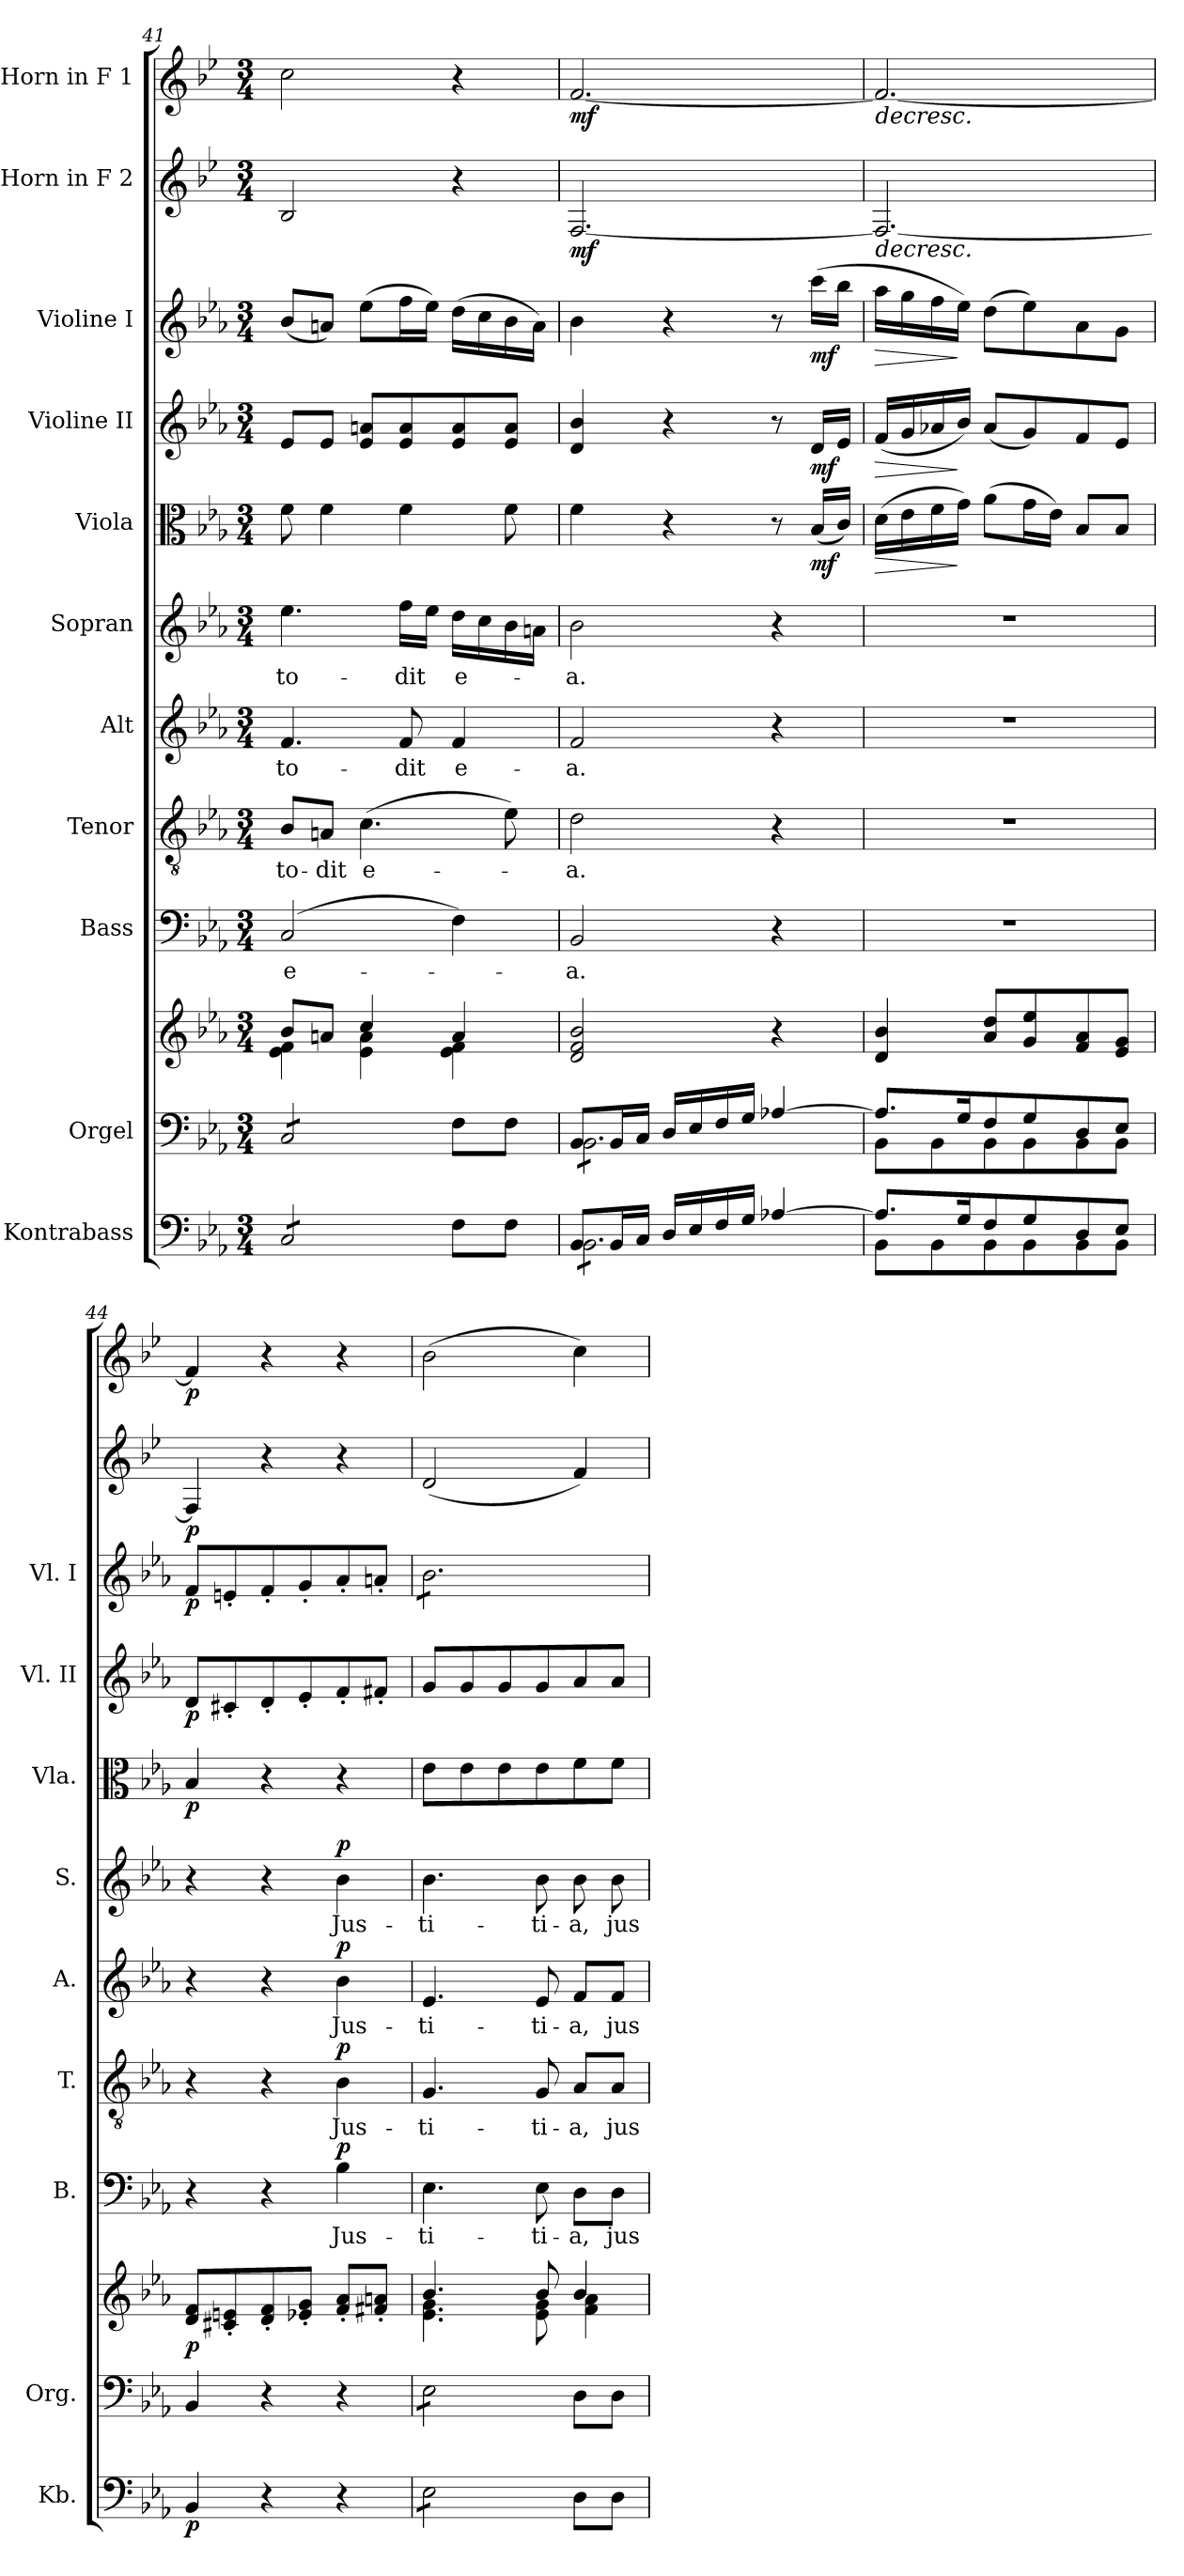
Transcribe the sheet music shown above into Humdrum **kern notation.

**kern	**dynam	**kern	**kern	**dynam	**kern	**text	**dynam	**kern	**text	**dynam	**kern	**text	**dynam	**kern	**text	**dynam	**kern	**dynam	**kern	**dynam	**kern	**dynam	**kern	**dynam	**kern	**dynam
*part11	*part11	*part10	*part10	*part10	*part9	*part9	*part9	*part8	*part8	*part8	*part7	*part7	*part7	*part6	*part6	*part6	*part5	*part5	*part4	*part4	*part3	*part3	*part2	*part2	*part1	*part1
*staff12	*staff12	*staff11	*staff10	*staff10/11	*staff9	*staff9	*staff9	*staff8	*staff8	*staff8	*staff7	*staff7	*staff7	*staff6	*staff6	*staff6	*staff5	*staff5	*staff4	*staff4	*staff3	*staff3	*staff2	*staff2	*staff1	*staff1
*I"Kontrabass	*	*I"Orgel	*	*	*I"Bass	*	*	*I"Tenor	*	*	*I"Alt	*	*	*I"Sopran	*	*	*I"Viola	*	*I"Violine II	*	*I"Violine I	*	*I"Horn in F 2	*	*I"Horn in F 1	*
*I'Kb.	*	*I'Org.	*	*	*I'B.	*	*	*I'T.	*	*	*I'A.	*	*	*I'S.	*	*	*I'Vla.	*	*I'Vl. II	*	*I'Vl. I	*	*	*	*	*
*clefF4	*	*clefF4	*clefG2	*	*clefF4	*	*	*clefGv2	*	*	*clefG2	*	*	*clefG2	*	*	*clefC3	*	*clefG2	*	*clefG2	*	*clefG2	*	*clefG2	*
*ITrd7c12	*	*	*	*	*	*	*	*	*	*	*	*	*	*	*	*	*	*	*	*	*	*	*ITrd4c7	*	*ITrd4c7	*
*k[b-e-a-]	*	*k[b-e-a-]	*k[b-e-a-]	*	*k[b-e-a-]	*	*	*k[b-e-a-]	*	*	*k[b-e-a-]	*	*	*k[b-e-a-]	*	*	*k[b-e-a-]	*	*k[b-e-a-]	*	*k[b-e-a-]	*	*k[b-e-a-]	*	*k[b-e-a-]	*
*E-:	*	*E-:	*E-:	*	*E-:	*	*	*E-:	*	*	*E-:	*	*	*E-:	*	*	*E-:	*	*E-:	*	*E-:	*	*E-:	*	*E-:	*
*M3/4	*	*M3/4	*M3/4	*	*M3/4	*	*	*M3/4	*	*	*M3/4	*	*	*M3/4	*	*	*M3/4	*	*M3/4	*	*M3/4	*	*M3/4	*	*M3/4	*
=41	=41	=41	=41	=41	=41	=41	=41	=41	=41	=41	=41	=41	=41	=41	=41	=41	=41	=41	=41	=41	=41	=41	=41	=41	=41	=41
*	*	*	*^	*	*	*	*	*	*	*	*	*	*	*	*	*	*	*	*	*	*	*	*	*	*	*
!	!	!	!	!	!	!	!LO:LY:b	!	!	!LO:LY:b	!	!	!LO:LY:b	!	!	!LO:LY:b	!	!	!	!	!	!	!	!	!	!	!
*tremolo	*	*	*	*	*	*	*	*	*	*	*	*	*	*	*	*	*	*	*	*	*	*	*	*	*	*	*
*	*	*tremolo	*	*	*	*	*	*	*	*	*	*	*	*	*	*	*	*	*	*	*	*	*	*	*	*	*
8CC/L	.	8C/L	8b-/L	4e-\ 4f\	.	(2C/	e-	.	8B-/L	-to-	.	4.f/	-to-	.	4.ee-\	-to-	.	8f\	.	8e-/L	.	(<8b-/L	.	2E-/	.	2f\	.
!	!	!	!	!	!	!	!	!	!	!LO:LY:b	!	!	!	!	!	!	!	!	!	!	!	!	!	!	!	!	!
8CC/	.	8C/	8an/J	.	.	.	.	.	8An/J	-dit	.	.	.	.	.	.	.	4f\	.	8e-/J	.	8an/J)	.	.	.	.	.
!	!	!	!	!	!	!	!	!	!	!LO:LY:b	!	!	!	!	!	!	!	!	!	!	!	!	!	!	!	!	!
8CC/	.	8C/	4cc/	4e-\ 4a\	.	.	.	.	(>4.c\	e-	.	.	.	.	.	.	.	.	.	8e-/ 8an/L	.	(>8ee-\L	.	.	.	.	.
!	!	!	!	!	!	!	!	!	!	!	!	!	!LO:LY:b	!	!	!LO:LY:b	!	!	!	!	!	!	!	!	!	!	!
8CC/J	.	8C/J	.	.	.	.	.	.	.	.	.	8f/	-dit	.	16ff\LL	-dit	.	4f\	.	8e-/ 8a/	.	16ff\L	.	.	.	.	.
*	*	*Xtremolo	*	*	*	*	*	*	*	*	*	*	*	*	*	*	*	*	*	*	*	*	*	*	*	*	*
*Xtremolo	*	*	*	*	*	*	*	*	*	*	*	*	*	*	*	*	*	*	*	*	*	*	*	*	*	*	*
.	.	.	.	.	.	.	.	.	.	.	.	.	.	.	16ee-\JJ	.	.	.	.	.	.	16ee-\JJ)	.	.	.	.	.
!	!	!	!	!	!	!	!	!	!	!	!	!	!LO:LY:b	!	!	!LO:LY:b	!	!	!	!	!	!	!	!	!	!	!
8FF\L	.	8F\L	4a/	4e-\ 4f\	.	4F\)	.	.	.	.	.	4f/	e-	.	16dd\LL	e-	.	.	.	8e-/ 8a/	.	(>16dd\LL	.	4r	.	4r	.
.	.	.	.	.	.	.	.	.	.	.	.	.	.	.	16cc\	.	.	.	.	.	.	16cc\	.	.	.	.	.
8FF\J	.	8F\J	.	.	.	.	.	.	8e-\)	.	.	.	.	.	16b-\	.	.	8f\	.	8e-/ 8a/J	.	16b-\	.	.	.	.	.
.	.	.	.	.	.	.	.	.	.	.	.	.	.	.	16an\JJ	.	.	.	.	.	.	16a\JJ)	.	.	.	.	.
*	*	*	*v	*v	*	*	*	*	*	*	*	*	*	*	*	*	*	*	*	*	*	*	*	*	*	*	*
=42	=42	=42	=42	=42	=42	=42	=42	=42	=42	=42	=42	=42	=42	=42	=42	=42	=42	=42	=42	=42	=42	=42	=42	=42	=42	=42
*^	*	*^	*	*	*	*	*	*	*	*	*	*	*	*	*	*	*	*	*	*	*	*	*	*	*	*
!	!	!	!	!	!	!	!	!LO:LY:b	!	!	!LO:LY:b	!	!	!LO:LY:b	!	!	!LO:LY:b	!	!	!	!	!	!	!	!	!LO:DY:b	!	!LO:DY:b
*tremolo	*	*	*	*	*	*	*	*	*	*	*	*	*	*	*	*	*	*	*	*	*	*	*	*	*	*	*	*
*	*	*	*tremolo	*	*	*	*	*	*	*	*	*	*	*	*	*	*	*	*	*	*	*	*	*	*	*	*	*
8BBB-/L	8BBB-\L	.	8BB-/L	8BB-\L	2d/ 2f/ 2b-/	.	2BB-/	-a.	.	2d\	-a.	.	2f/	-a.	.	2b-\	-a.	.	4f\	.	4d/ 4b-/	.	4b-\	.	[2.BB-/	mf	[2.B-/	mf
16BBB-/L	8BBB-\	.	16BB-/L	8BB-\	.	.	.	.	.	.	.	.	.	.	.	.	.	.	.	.	.	.	.	.	.	.	.	.
16CC/JJ	.	.	16C/JJ	.	.	.	.	.	.	.	.	.	.	.	.	.	.	.	.	.	.	.	.	.	.	.	.	.
16DD/LL	8BBB-\	.	16D/LL	8BB-\	.	.	.	.	.	.	.	.	.	.	.	.	.	.	4r	.	4r	.	4r	.	.	.	.	.
16EE-/	.	.	16E-/	.	.	.	.	.	.	.	.	.	.	.	.	.	.	.	.	.	.	.	.	.	.	.	.	.
16FF/	8BBB-\	.	16F/	8BB-\	.	.	.	.	.	.	.	.	.	.	.	.	.	.	.	.	.	.	.	.	.	.	.	.
16GG/JJ	.	.	16G/JJ	.	.	.	.	.	.	.	.	.	.	.	.	.	.	.	.	.	.	.	.	.	.	.	.	.
[>4AA-X/	8BBB-\	.	[>4A-X/	8BB-\	4r	.	4r	.	.	4r	.	.	4r	.	.	4r	.	.	8r	.	8r	.	8r	.	.	.	.	.
!	!	!	!	!	!	!	!	!	!	!	!	!	!	!	!	!	!	!	!	!LO:DY:b	!	!LO:DY:b	!	!LO:DY:b	!	!	!	!
.	8BBB-\J	.	.	8BB-\J	.	.	.	.	.	.	.	.	.	.	.	.	.	.	(<16B-/LL	mf	16d/LL	mf	(>16ccc\LL	mf	.	.	.	.
.	.	.	.	.	.	.	.	.	.	.	.	.	.	.	.	.	.	.	16c/JJ)	.	16e-/JJ	.	16bb-\JJ	.	.	.	.	.
=43	=43	=43	=43	=43	=43	=43	=43	=43	=43	=43	=43	=43	=43	=43	=43	=43	=43	=43	=43	=43	=43	=43	=43	=43	=43	=43	=43	=43
!	!	!	!	!	!	!	!	!	!	!	!	!	!	!	!	!	!	!	!	!LO:HP:b	!	!LO:HP:b	!	!LO:HP:b	!	!LO:HP:b	!	!LO:HP:b
8.AA-/L]	8BBB-\L	.	8.A-/L]	8BB-\L	4d/ 4b-/	.	2.r	.	.	2.r	.	.	2.r	.	.	2.r	.	.	(>16d\LL	>	(<16f/LL	>	16aa-\LL	>	2.BB-/_	>	2.B-/_	>
.	.	.	.	.	.	.	.	.	.	.	.	.	.	.	.	.	.	.	16e-\	.	16g/	.	16gg\	.	.	.	.	.
.	8BBB-\	.	.	8BB-\	.	.	.	.	.	.	.	.	.	.	.	.	.	.	16f\	.	16a-X/	.	16ff\	.	.	.	.	.
16GG/k	.	.	16G/k	.	.	.	.	.	.	.	.	.	.	.	.	.	.	.	16g\JJ)	]	16b-/JJ)	]	16ee-\JJ)	]	.	.	.	.
8FF/	8BBB-\	.	8F/	8BB-\	8a-/ 8dd/L	.	.	.	.	.	.	.	.	.	.	.	.	.	(>8a-\L	.	(<8a-/L	.	(>8dd\L	.	.	.	.	.
8GG/	8BBB-\	.	8G/	8BB-\	8g/ 8ee-/	.	.	.	.	.	.	.	.	.	.	.	.	.	16g\L	.	8g/)	.	8ee-\)	.	.	.	.	.
.	.	.	.	.	.	.	.	.	.	.	.	.	.	.	.	.	.	.	16e-\JJ)	.	.	.	.	.	.	.	.	.
8DD/	8BBB-\	.	8D/	8BB-\	8f/ 8a-/	.	.	.	.	.	.	.	.	.	.	.	.	.	8B-/L	.	8f/	.	8a-\	.	.	.	.	.
8EE-/J	8BBB-\J	.	8E-/J	8BB-\J	8e-/ 8g/J	.	.	.	.	.	.	.	.	.	.	.	.	.	8B-/J	.	8e-/J	.	8g\J	.	.	.	.	.
*	*	*	*Xtremolo	*	*	*	*	*	*	*	*	*	*	*	*	*	*	*	*	*	*	*	*	*	*	*	*	*
*Xtremolo	*	*	*	*	*	*	*	*	*	*	*	*	*	*	*	*	*	*	*	*	*	*	*	*	*	*	*	*
*v	*v	*	*	*	*	*	*	*	*	*	*	*	*	*	*	*	*	*	*	*	*	*	*	*	*	*	*	*
*	*	*v	*v	*	*	*	*	*	*	*	*	*	*	*	*	*	*	*	*	*	*	*	*	*	*	*	*
!!LO:PB:g=z
=44	=44	=44	=44	=44	=44	=44	=44	=44	=44	=44	=44	=44	=44	=44	=44	=44	=44	=44	=44	=44	=44	=44	=44	=44	=44	=44
!	!LO:DY:b	!	!	!LO:DY:b	!	!	!	!	!	!	!	!	!	!	!	!	!	!LO:DY:b	!	!LO:DY:b	!	!LO:DY:b	!	!LO:DY:b	!	!LO:DY:b
4BBB-/	p	4BB-/	8d/ 8f/L	p	4r	.	.	4r	.	.	4r	.	.	4r	.	.	4B-/	p	8d/L	p	8f/L	p	4BB-/]	p	4B-/]	p
.	.	.	8c#X/'< 8en/'<	.	.	.	.	.	.	.	.	.	.	.	.	.	.	.	8c#X'</	.	8en'</	.	.	.	.	.
4r	.	4r	8d/'< 8f/'<	.	4r	.	.	4r	.	.	4r	.	.	4r	.	.	4r	.	8d'</	.	8f'</	.	4r	]	4r	]
.	.	.	8e-X/'< 8g/'<J	.	.	.	.	.	.	.	.	.	.	.	.	.	.	.	8e-'</	.	8g'</	.	.	.	.	.
!	!	!	!	!	!	!LO:LY:b	!LO:DY:a	!	!LO:LY:b	!LO:DY:a	!	!LO:LY:b	!LO:DY:a	!	!LO:LY:b	!LO:DY:a	!	!	!	!	!	!	!	!	!	!
4r	.	4r	8f/'< 8a-/'<L	.	4B-\	Jus-	p	4B-\	Jus-	p	4b-\	Jus-	p	4b-\	Jus-	p	4r	.	8f'</	.	8a-'</	.	4r	.	4r	.
.	.	.	8f#X/'< 8an/'<J	.	.	.	.	.	.	.	.	.	.	.	.	.	.	.	8f#X'</J	.	8an'</J	.	.	.	.	.
=45	=45	=45	=45	=45	=45	=45	=45	=45	=45	=45	=45	=45	=45	=45	=45	=45	=45	=45	=45	=45	=45	=45	=45	=45	=45	=45
*	*	*	*^	*	*	*	*	*	*	*	*	*	*	*	*	*	*	*	*	*	*	*	*	*	*	*
!	!	!	!	!	!	!	!	!	!	!	!	!	!	!	!	!	!	!	!	!	!	!LO:TX:b:Bi:t=s.v.	!	!	!	!	!
!	!	!	!	!	!	!	!LO:LY:b	!	!	!LO:LY:b	!	!	!LO:LY:b	!	!	!LO:LY:b	!	!	!	!	!	!	!	!	!	!	!
*tremolo	*	*	*	*	*	*	*	*	*	*	*	*	*	*	*	*	*	*	*	*	*	*	*	*	*	*	*
*	*	*tremolo	*	*	*	*	*	*	*	*	*	*	*	*	*	*	*	*	*	*	*	*	*	*	*	*	*
*	*	*	*	*	*	*	*	*	*	*	*	*	*	*	*	*	*	*	*	*	*	*tremolo	*	*	*	*	*
8EE-\L	.	8E-\L	4.b-/	4.e-\ 4.g\	.	4.E-\	-ti-	.	4.G/	-ti-	.	4.e-/	-ti-	.	4.b-\	-ti-	.	8e-\L	.	8g/L	.	8b-\L	.	(<2G/	.	(>2e-\	.
8EE-\	.	8E-\	.	.	.	.	.	.	.	.	.	.	.	.	.	.	.	8e-\	.	8g/	.	8b-\	.	.	.	.	.
8EE-\	.	8E-\	.	.	.	.	.	.	.	.	.	.	.	.	.	.	.	8e-\	.	8g/	.	8b-\	.	.	.	.	.
!	!	!	!	!	!	!	!LO:LY:b	!	!	!LO:LY:b	!	!	!LO:LY:b	!	!	!LO:LY:b	!	!	!	!	!	!	!	!	!	!	!
8EE-\J	.	8E-\J	8b-/	8e-\ 8g\	.	8E-\	-ti-	.	8G/	-ti-	.	8e-/	-ti-	.	8b-\	-ti-	.	8e-\	.	8g/	.	8b-\	.	.	.	.	.
*	*	*Xtremolo	*	*	*	*	*	*	*	*	*	*	*	*	*	*	*	*	*	*	*	*	*	*	*	*	*
*Xtremolo	*	*	*	*	*	*	*	*	*	*	*	*	*	*	*	*	*	*	*	*	*	*	*	*	*	*	*
!	!	!	!	!	!	!	!LO:LY:b	!	!	!LO:LY:b	!	!	!LO:LY:b	!	!	!LO:LY:b	!	!	!	!	!	!	!	!	!	!	!
8DD\L	.	8D\L	4b-/	4f\ 4a-\	.	8D\L	-a,	.	8A-/L	-a,	.	8f/L	-a,	.	8b-\	-a,	.	8f\	.	8a-/	.	8b-\	.	4B-/)	.	4f\)	.
!	!	!	!	!	!	!	!LO:LY:b	!	!	!LO:LY:b	!	!	!LO:LY:b	!	!	!LO:LY:b	!	!	!	!	!	!	!	!	!	!	!
8DD\J	.	8D\J	.	.	.	8D\J	jus-	.	8A-/J	jus-	.	8f/J	jus-	.	8b-\	jus-	.	8f\J	.	8a-/J	.	8b-\J	.	.	.	.	.
*	*	*	*	*	*	*	*	*	*	*	*	*	*	*	*	*	*	*	*	*	*	*Xtremolo	*	*	*	*	*
*	*	*	*v	*v	*	*	*	*	*	*	*	*	*	*	*	*	*	*	*	*	*	*	*	*	*	*	*
=	=	=	=	=	=	=	=	=	=	=	=	=	=	=	=	=	=	=	=	=	=	=	=	=	=	=
*-	*-	*-	*-	*-	*-	*-	*-	*-	*-	*-	*-	*-	*-	*-	*-	*-	*-	*-	*-	*-	*-	*-	*-	*-	*-	*-
